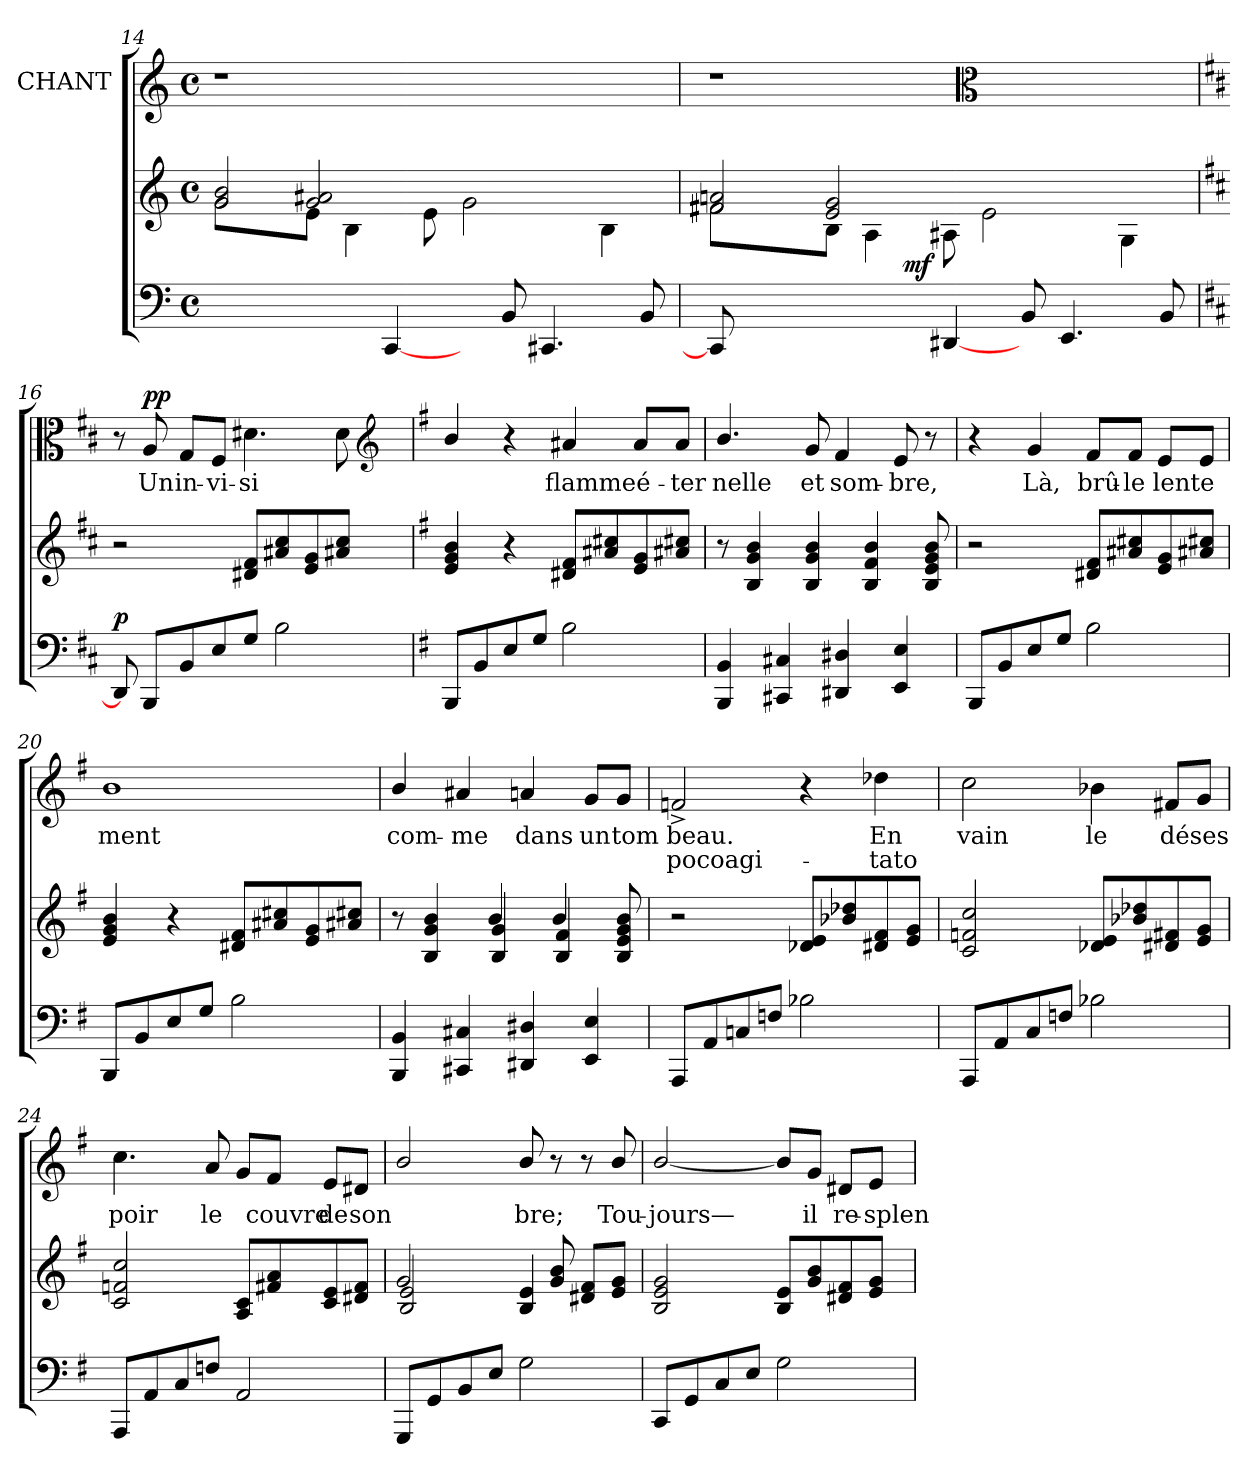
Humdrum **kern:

**kern	**dynam	**kern	**kern	**text	**text	**dynam
*part3	*part3	*part2	*part1	*part1	*part1	*part1
*staff3	*staff3	*staff2	*staff1	*staff1	*staff1	*staff1
*	*	*	*I"CHANT	*	*	*
*clefF4	*	*clefG2	*clefG2	*	*	*
*k[]	*	*k[]	*k[]	*	*	*
*M4/4	*	*M4/4	*M4/4	*	*	*
*met(c)	*	*met(c)	*met(c)	*	*	*
=14	=14	=14	=14	=14	=14	=14
*	*	*^	*	*	*	*
2ryy	.	2bi/ 2gi/	2gj\	1r	.	.	.
4ryy	.	2a#Xi/ 2gi/	8ej\J	.	.	.	.
.	.	.	4Bj\	.	.	.	.
[4CCZ/	.	.	.	.	.	.	.
.	.	.	8ej\	.	.	.	.
8ryy	.	2.ryy	2gV\	2.ryy	.	.	.
8BBZ/	.	.	.	.	.	.	.
4.CC#XZ/	.	.	.	.	.	.	.
.	.	.	4BV\	.	.	.	.
8BBZ/	.	.	.	.	.	.	.
=15	=15	=15	=15	=15	=15	=15	=15
*^	*	*	*	*	*	*	*
8CCZ/]	2.ryy	.	2ani/ 2f#Xi/	2f#Xj\	1r	.	.	.
2ryy	.	.	.	.	.	.	.	.
.	.	.	2gi/ 2ei/	8Bj\J	.	.	.	.
4ryy	.	.	.	4Aj\	.	.	.	.
!	!	!LO:DY:a	!	!	!	!	!	!
.	1ryy	mf	.	.	.	.	.	.
[4DD#XZ/	.	.	.	8A#Xj\	.	.	.	.
*	*	*	*	*	*clefC3	*	*	*
.	.	.	2.ryy	2eV\	2.ryy	.	.	.
8BBZ/	.	.	.	.	.	.	.	.
4.EEZ/	.	.	.	.	.	.	.	.
.	.	.	.	4GV\	.	.	.	.
8BBZ/	.	.	.	.	.	.	.	.
*v	*v	*	*	*	*	*	*	*
*	*	*v	*v	*	*	*	*
=16	=16	=16	=16	=16	=16	=16
*k[f#c#]	*	*k[f#c#]	*k[f#c#]	*	*	*
*^	*	*	*	*	*	*
!	!	!LO:DY:a	!	!	!	!	!
*v	*v	*	*	*	*	*	*
8DD#Z/]	p	2r	8r	.	.	.
!	!	!	!	!	!	!LO:DY:a
8BBBZ/L	.	.	8Ai/	Un	.	pp
8BBZ/	.	.	8Gi/L	in-	.	.
8EZ/	.	.	8F#i/J	vi-	.	.
8GZ/J	.	8d#Xi/ 8f#i/L	4.d#Xi\	si	.	.
2BZ\	.	8cc#i/ 8a#Xi/	.	.	.	.
.	.	8gi/ 8ei/	.	.	.	.
.	.	8cc#i/ 8a#Xi/J	8d#i\	.	.	.
*	*	*	*clefG2	*	*	*
.	.	8ryy	8ryy	.	.	.
!!LO:LB:g=z
=17	=17	=17	=17	=17	=17	=17
*k[f#]	*	*k[f#]	*k[f#]	*	*	*
8BBBZ/L	.	4bi/ 4gi/ 4ei/	4bi/	.	.	.
8BBZ/	.	.	.	.	.	.
8EZ/	.	4r	4r	.	.	.
8GZ/J	.	.	.	.	.	.
2BZ\	.	8d#Xi/ 8f#i/L	4a#Xi/	flamme	.	.
.	.	8a#Xi/ 8cc#Xi/	.	.	.	.
.	.	8ei/ 8gi/	8a#i/L	é-	.	.
.	.	8cc#Xi/ 8a#Xi/J	8a#i/J	ter	.	.
=18	=18	=18	=18	=18	=18	=18
4BBZ/ 4BBBZ/	.	8r	4.bi/	nelle	.	.
.	.	4bi/ 4gi/ 4Bi/	.	.	.	.
4C#XZ/ 4CC#XZ/	.	.	.	.	.	.
.	.	4bi/ 4gi/ 4Bi/	8gi/	et	.	.
4D#XZ/ 4DD#XZ/	.	.	4f#i/	som-	.	.
.	.	4bi/ 4f#i/ 4Bi/	.	.	.	.
4EZ/ 4EEZ/	.	.	8ei/	bre,	.	.
.	.	8bi/ 8gi/ 8ei/ 8Bi/	8r	.	.	.
=19	=19	=19	=19	=19	=19	=19
8BBBZ/L	.	2r	4r	.	.	.
8BBZ/	.	.	.	.	.	.
8EZ/	.	.	4gi/	Là,	.	.
8GZ/J	.	.	.	.	.	.
2BZ\	.	8d#Xi/ 8f#i/L	8f#i/L	brû-	.	.
.	.	8a#Xi/ 8cc#Xi/	8f#i/J	le	.	.
.	.	8ei/ 8gi/	8ei/L	lente	.	.
.	.	8a#Xi/ 8cc#Xi/J	8ei/J	--	.	.
=20	=20	=20	=20	=20	=20	=20
8BBBZ/L	.	4bi/ 4gi/ 4ei/	1bi/	ment	.	.
8BBZ/	.	.	.	.	.	.
8EZ/	.	4r	.	.	.	.
8GZ/J	.	.	.	.	.	.
2BZ\	.	8f#i/ 8d#Xi/L	.	.	.	.
.	.	8cc#Xi/ 8a#Xi/	.	.	.	.
.	.	8gi/ 8ei/	.	.	.	.
.	.	8cc#Xi/ 8a#Xi/J	.	.	.	.
!!LO:LB:g=z
=21	=21	=21	=21	=21	=21	=21
*	*	*^	*	*	*	*
4BBZ/ 4BBBZ/	.	8r	8ryy	4bi/	com-	.	.
.	.	4bi/ 4gi/ 4Bi/	8ryy	.	.	.	.
4C#XZ/ 4CC#XZ/	.	.	8ryy	4a#Xi/	me	.	.
.	.	4bi/	4gj/ 4Bj/	.	.	.	.
4D#XZ/ 4DD#XZ/	.	.	.	4ani/	dans	.	.
.	.	4bi/	4f#j/ 4Bj/	.	.	.	.
4EZ/ 4EEZ/	.	.	.	8gi/L	un	.	.
.	.	8bi/ 8gi/ 8ei/ 8Bi/	8ryy	8gi/J	tom	.	.
*	*	*v	*v	*	*	*	*
=22	=22	=22	=22	=22	=22	=22
8AAAZ/L	.	2r	2fn^>i/	beau.	pocoagi-	.
8AAZ/	.	.	.	.	.	.
8CnZ/	.	.	.	.	.	.
8FnZ/J	.	.	.	.	.	.
2B-XZ\	.	8ei/ 8d-Xi/L	4r	.	.	.
.	.	8dd-Xi/ 8b-Xi/	.	.	.	.
.	.	8f#i/ 8d#Xi/	4dd-Xi\	En	tato	.
.	.	8gi/ 8ei/J	.	.	.	.
=23	=23	=23	=23	=23	=23	=23
8AAAZ/L	.	2cci/ 2fni/ 2ci/	2cci\	vain	.	.
8AAZ/	.	.	.	.	.	.
8CZ/	.	.	.	.	.	.
8FnZ/J	.	.	.	.	.	.
2B-XZ\	.	8ei/ 8d-Xi/L	4b-Xi\	le	.	.
.	.	8dd-Xi/ 8b-Xi/	.	.	.	.
.	.	8d#Xi/ 8f#Xi/	8f#Xi/L	déses	.	.
.	.	8ei/ 8gi/J	8gi/J	--	.	.
=24	=24	=24	=24	=24	=24	=24
8AAAZ/L	.	2cci/ 2fni/ 2ci/	4.cci\	poir	.	.
8AAZ/	.	.	.	.	.	.
8CZ/	.	.	.	.	.	.
8FnZ/J	.	.	8ai/	le	.	.
2AAZ/	.	8ci/ 8Ai/L	8gi/L	.	.	.
.	.	8ai/ 8f#Xi/	8f#i/J	couvre	.	.
.	.	8ei/ 8ci/	8ei/L	de	.	.
.	.	8f#i/ 8d#Xi/J	8d#Xi/J	son	.	.
!!LO:LB:g=z
=25	=25	=25	=25	=25	=25	=25
*	*	*^	*	*	*	*
8GGGZ/L	.	2gi/	2ej/ 2Bj/	2bi/	.	.	.
8GGZ/	.	.	.	.	.	.	.
8BBZ/	.	.	.	.	.	.	.
8EZ/J	.	.	.	.	.	.	.
2GZ\	.	4ei/ 4Bi/	8ryy	8bi/	bre;	.	.
.	.	.	8gj/ 8bj/	8r	.	.	.
.	.	8f#i/ 8d#Xi/L	4ryy	8r	.	.	.
.	.	8gi/ 8ei/J	.	8bi/	Tou-	.	.
*	*	*v	*v	*	*	*	*
=26	=26	=26	=26	=26	=26	=26
8CCZ/L	.	2gi/ 2ei/ 2Bi/	[2bi/	jours—	.	.
8GGZ/	.	.	.	.	.	.
8CZ/	.	.	.	.	.	.
8EZ/J	.	.	.	.	.	.
2GZ\	.	8ei/ 8Bi/L	8bi/L]	.	.	.
.	.	8bi/ 8gi/	8gi/J	il	.	.
.	.	8d#Xi/ 8f#i/	8d#Xi/L	re-	.	.
.	.	8gi/ 8ei/J	8ei/J	splen	.	.
=	=	=	=	=	=	=
*-	*-	*-	*-	*-	*-	*-
